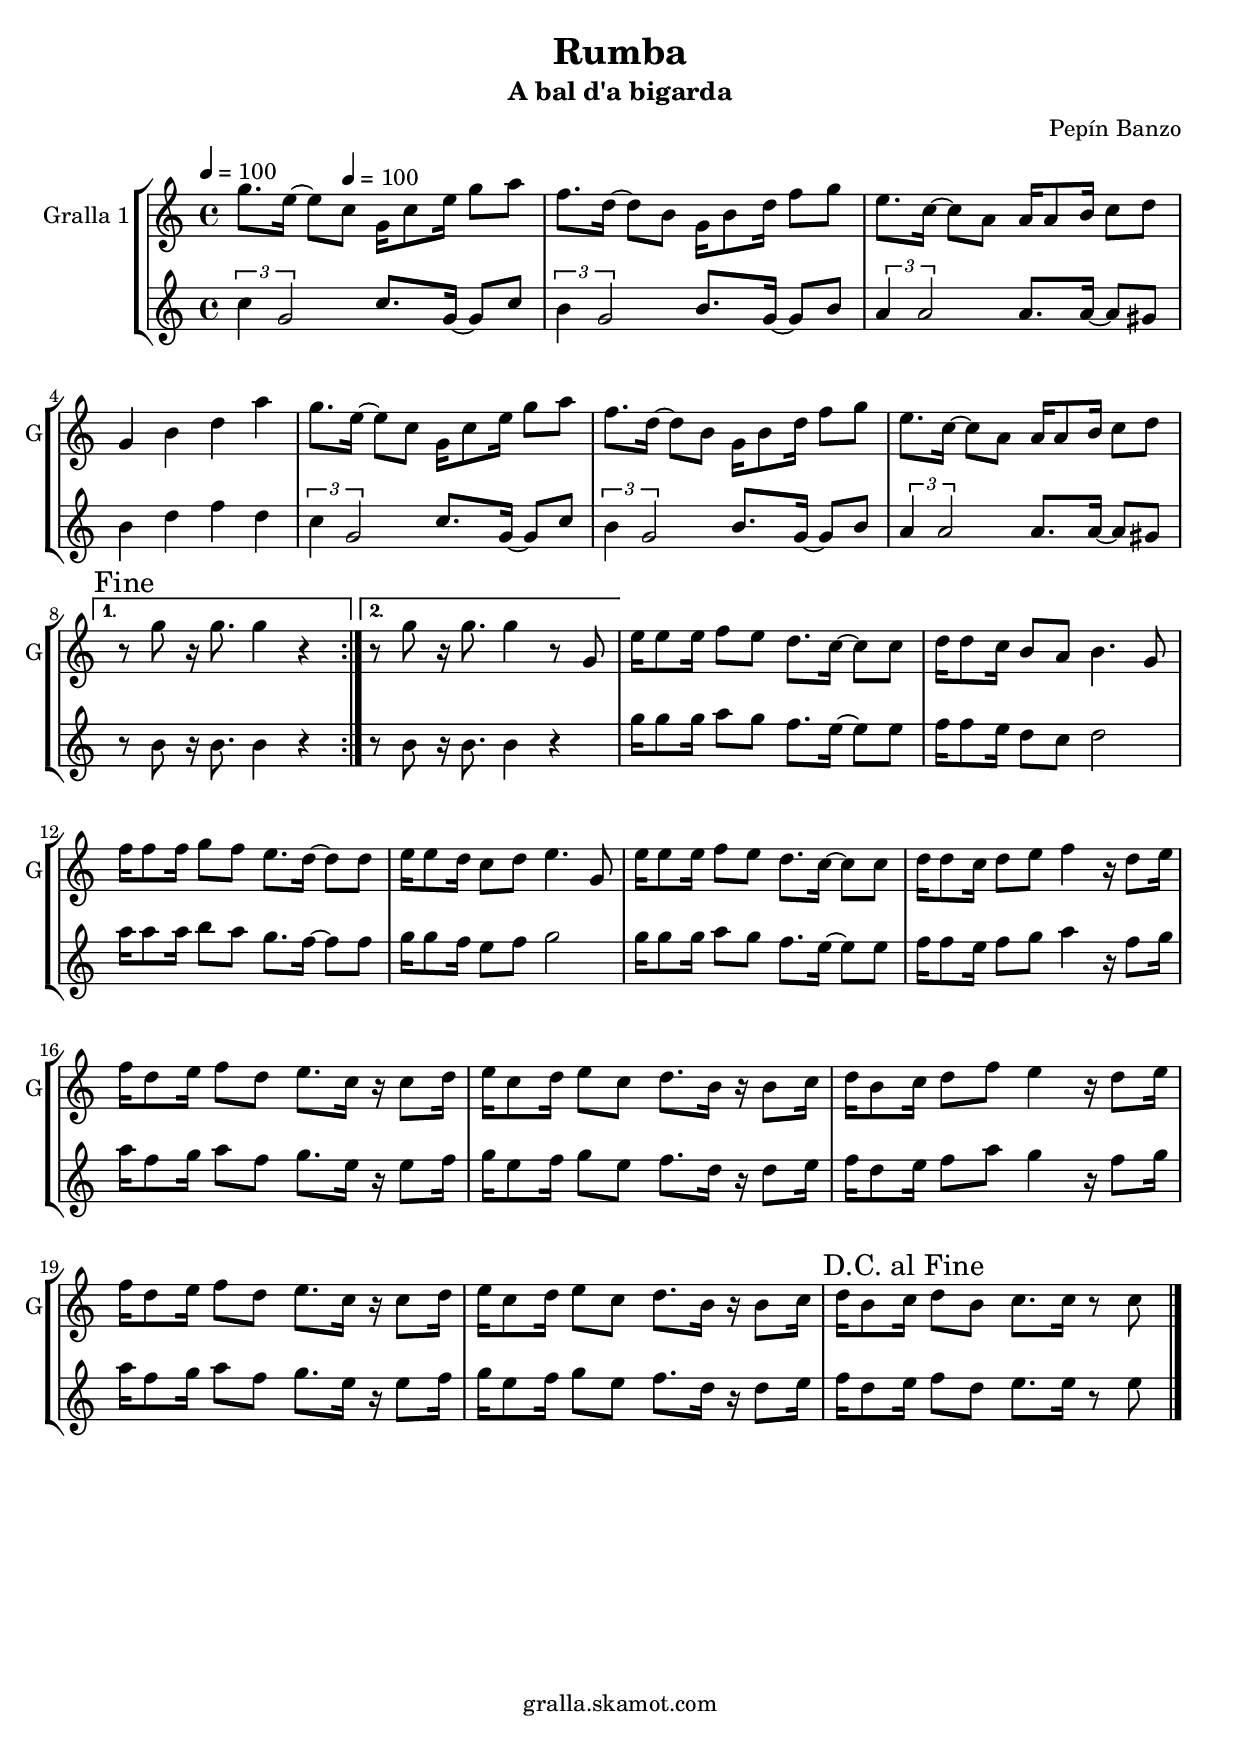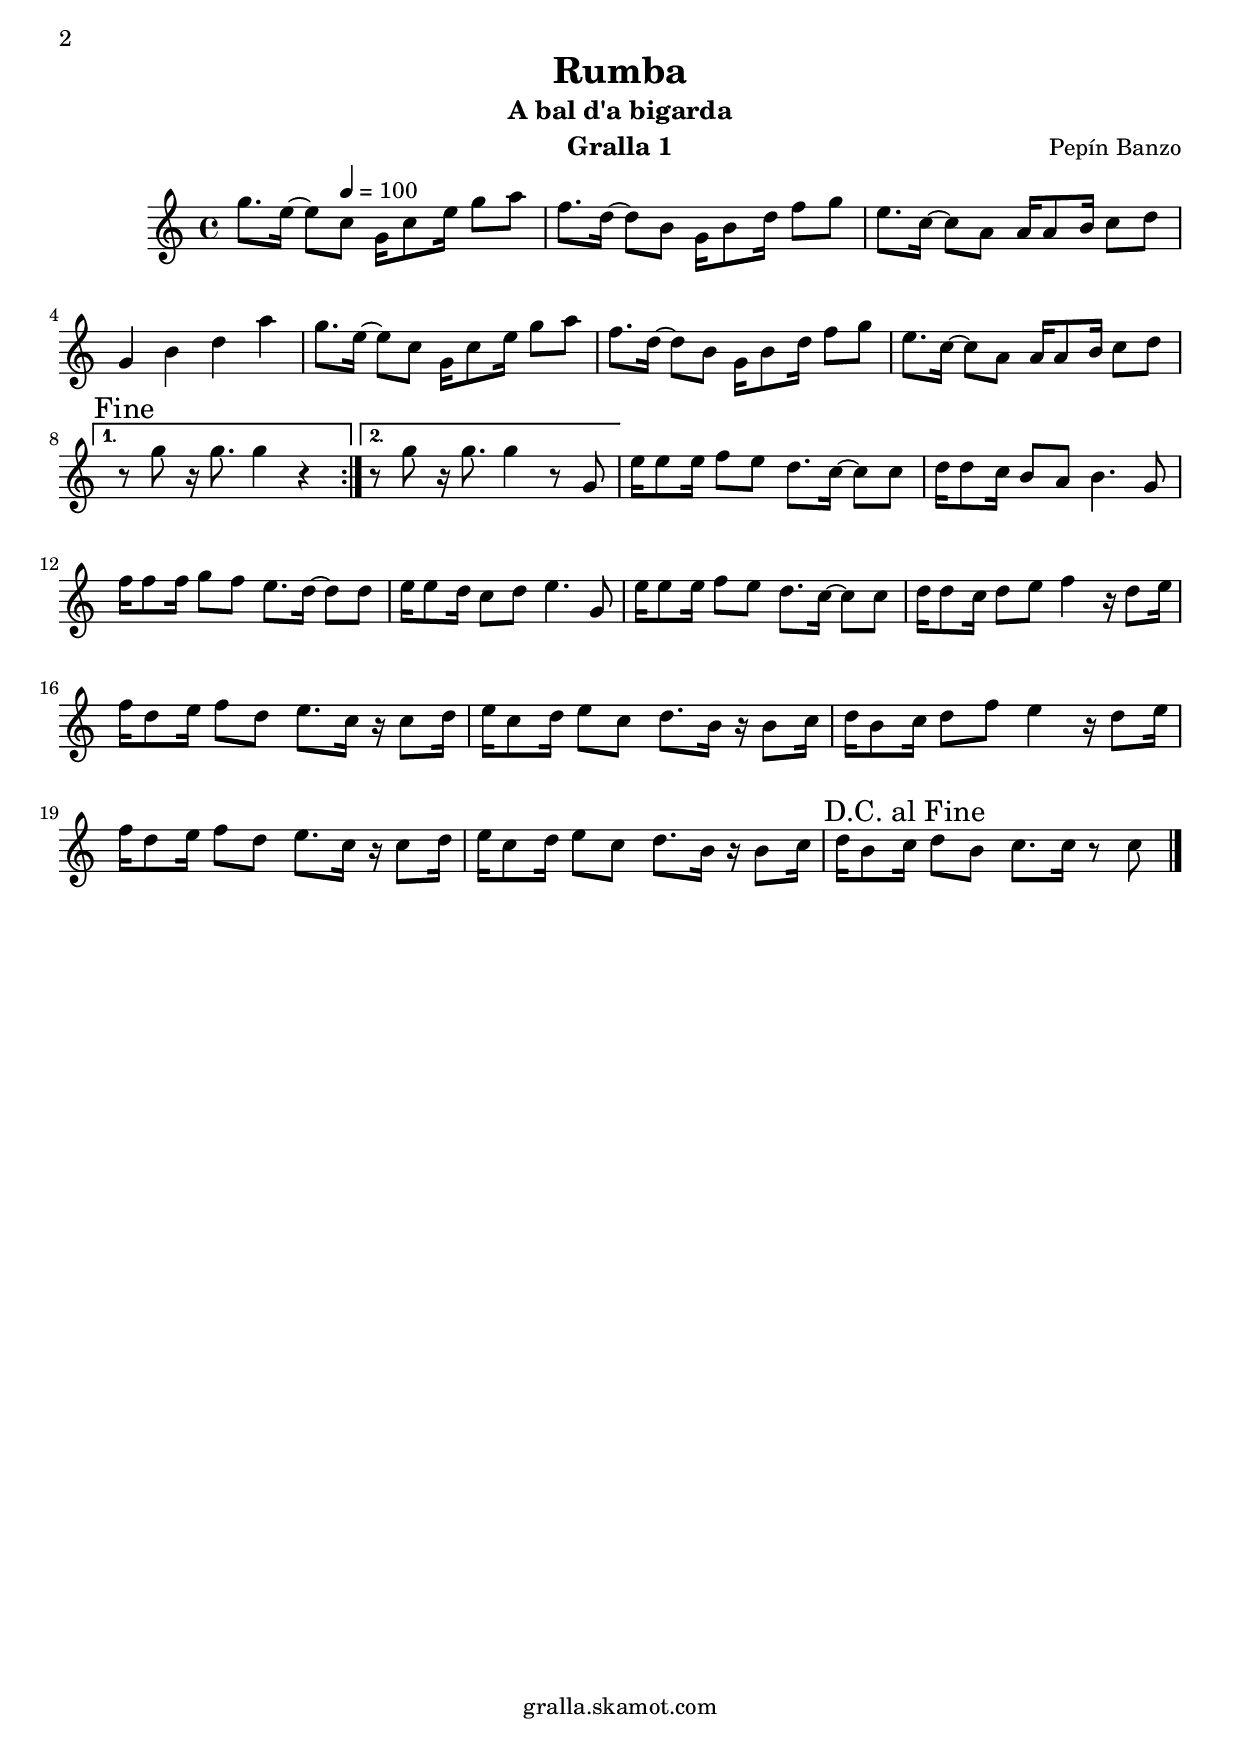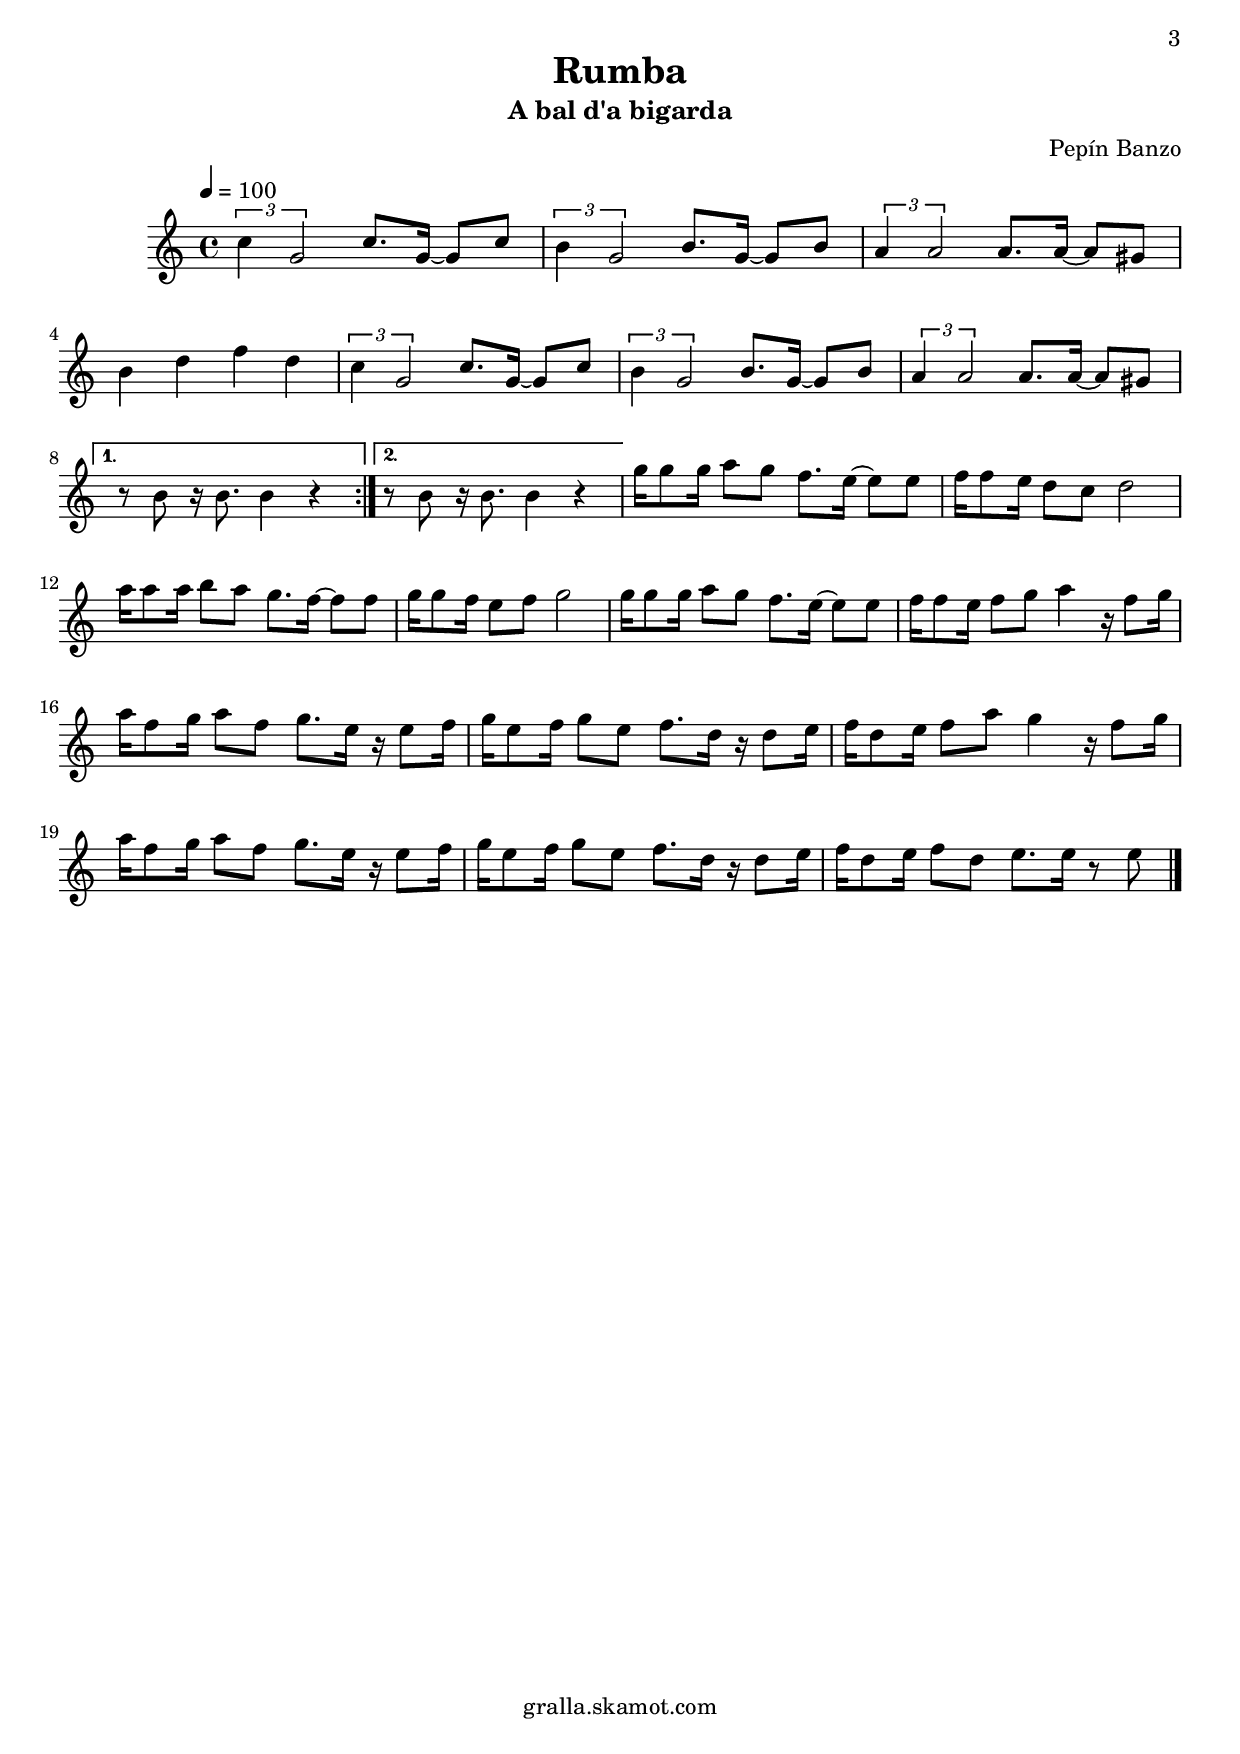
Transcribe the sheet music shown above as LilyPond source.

\version "2.16.2"

\header {
  dedication=""
  title="Rumba"
  subtitle="A bal d'a bigarda"
  subsubtitle=""
  poet=""
  meter=""
  piece=""
  composer="Pepín Banzo"
  arranger=""
  opus=""
  instrument=""
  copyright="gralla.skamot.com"
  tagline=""
}

liniaroAa =
\relative g''
{
  \clef treble
  \key c \major
  \time 4/4
  \repeat volta 2 { g8. e16 ~ e8 \tempo 4 = 100 c g16 c8 e16 g8 a  |
  f8. d16 ~ d8 b g16 b8 d16 f8 g  |
  e8. c16 ~ c8 a a16 a8 b16 c8 d  |
  g,4 b d a'  |
  %05
  g8. e16 ~ e8 c g16 c8 e16 g8 a  |
  f8. d16 ~ d8 b g16 b8 d16 f8 g  |
  e8. c16 ~ c8 a a16 a8 b16 c8 d }
  \alternative { { \mark "Fine" r8 g r16 g8. g4 r }
  { r8 g r16 g8. g4 r8 g, } }
  %10
  e'16 e8 e16 f8 e d8. c16 ~ c8 c  |
  d16 d8 c16 b8 a b4. g8  |
  f'16 f8 f16 g8 f e8. d16 ~ d8 d  |
  e16 e8 d16 c8 d e4. g,8  |
  e'16 e8 e16 f8 e d8. c16 ~ c8 c  |
  %15
  d16 d8 c16 d8 e f4 r16 d8 e16  |
  f16 d8 e16 f8 d e8. c16 r c8 d16  |
  e16 c8 d16 e8 c d8. b16 r b8 c16  |
  d16 b8 c16 d8 f e4 r16 d8 e16  |
  f16 d8 e16 f8 d e8. c16 r c8 d16  |
  %20
  e16 c8 d16 e8 c d8. b16 r b8 c16  |
  \mark "D.C. al Fine" d16 b8 c16 d8 b c8. c16 r8 c  \bar "|."
}

liniaroAb =
\relative c''
{
  \tempo 4 = 100
  \clef treble
  \key c \major
  \time 4/4
  \repeat volta 2 { \times 2/3 { c4 g2 } c8. g16 ~ g8 c  |
  \times 2/3 { b4 g2 } b8. g16 ~ g8 b  |
  \times 2/3 { a4 a2 } a8. a16 ~ a8 gis  |
  b4 d f d  |
  %05
  \times 2/3 { c4 g2 } c8. g16 ~ g8 c  |
  \times 2/3 { b4 g2 } b8. g16 ~ g8 b  |
  \times 2/3 { a4 a2 } a8. a16 ~ a8 gis }
  \alternative { { r8 b r16 b8. b4 r }
  { r8 b r16 b8. b4 r } }
  %10
  g'16 g8 g16 a8 g f8. e16 ~ e8 e  |
  f16 f8 e16 d8 c d2  |
  a'16 a8 a16 b8 a g8. f16 ~ f8 f  |
  g16 g8 f16 e8 f g2  |
  g16 g8 g16 a8 g f8. e16 ~ e8 e  |
  %15
  f16 f8 e16 f8 g a4 r16 f8 g16  |
  a16 f8 g16 a8 f g8. e16 r e8 f16  |
  g16 e8 f16 g8 e f8. d16 r d8 e16  |
  f16 d8 e16 f8 a g4 r16 f8 g16  |
  a16 f8 g16 a8 f g8. e16 r e8 f16  |
  %20
  g16 e8 f16 g8 e f8. d16 r d8 e16  |
  f16 d8 e16 f8 d e8. e16 r8 e  \bar "|."
}

\bookpart {
  \score {
    \new StaffGroup {
      \override Score.RehearsalMark #'self-alignment-X = #LEFT
      <<
        \new Staff \with {instrumentName = #"Gralla 1" shortInstrumentName = #"G"} \liniaroAa
        \new Staff \with {instrumentName = #"" shortInstrumentName = #" "} \liniaroAb
      >>
    }
    \layout {}
  }
  \score { \unfoldRepeats
    \new StaffGroup {
      \override Score.RehearsalMark #'self-alignment-X = #LEFT
      <<
        \new Staff \with {instrumentName = #"Gralla 1" shortInstrumentName = #"G"} \liniaroAa
        \new Staff \with {instrumentName = #"" shortInstrumentName = #" "} \liniaroAb
      >>
    }
    \midi {
      \set Staff.midiInstrument = "oboe"
      \set DrumStaff.midiInstrument = "drums"
    }
  }
}

\bookpart {
  \header {instrument="Gralla 1"}
  \score {
    \new StaffGroup {
      \override Score.RehearsalMark #'self-alignment-X = #LEFT
      <<
        \new Staff \liniaroAa
      >>
    }
    \layout {}
  }
  \score { \unfoldRepeats
    \new StaffGroup {
      \override Score.RehearsalMark #'self-alignment-X = #LEFT
      <<
        \new Staff \liniaroAa
      >>
    }
    \midi {
      \set Staff.midiInstrument = "oboe"
      \set DrumStaff.midiInstrument = "drums"
    }
  }
}

\bookpart {
  \header {instrument=""}
  \score {
    \new StaffGroup {
      \override Score.RehearsalMark #'self-alignment-X = #LEFT
      <<
        \new Staff \liniaroAb
      >>
    }
    \layout {}
  }
  \score { \unfoldRepeats
    \new StaffGroup {
      \override Score.RehearsalMark #'self-alignment-X = #LEFT
      <<
        \new Staff \liniaroAb
      >>
    }
    \midi {
      \set Staff.midiInstrument = "oboe"
      \set DrumStaff.midiInstrument = "drums"
    }
  }
}

